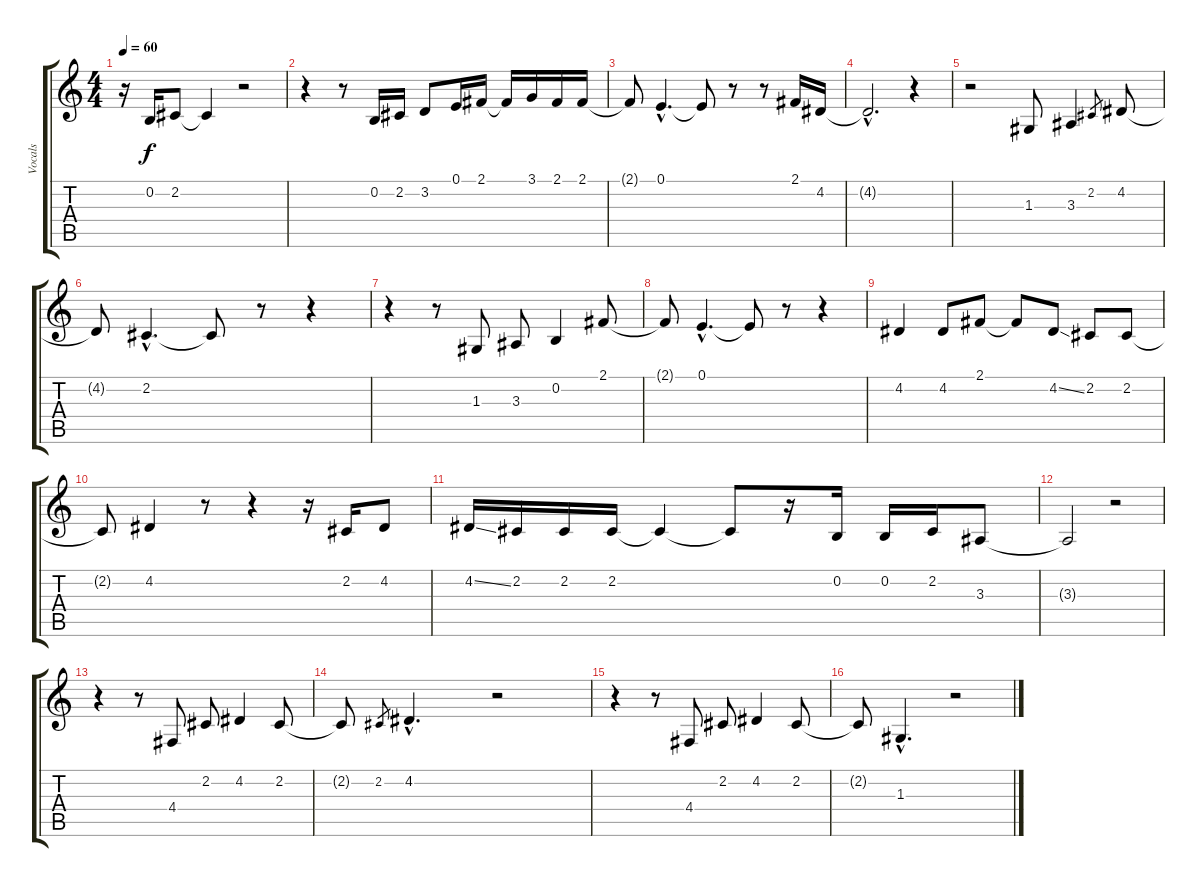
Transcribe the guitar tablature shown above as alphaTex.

\track ("Vocals" "Vocals") {instrument tuba}
\staff {score tabs}
\tuning (E4 B3 G3 D3 A2 E2) {hide}
\ts (4 4)
\tempo 60
\clef g2
\ks c
r.16{dy f} 0.2.16 2.2.8 2.2{t}.4 r.2 |
r.4 r.8 0.2.16 2.2.16 3.2.8 0.1.16 2.1.16 2.1{t}.16 3.1.16 2.1.16 2.1.16 |
2.1{t}.8 0.1{hac}.4{d} 0.1{t}.8 r.8 r.8 2.1.16 4.2.16 |
4.2{hac t}.2{d} r.4 |
r.2 1.3.8 3.3.4 2.2.8{gr} 4.2.8 |
4.2{t}.8 2.2{hac}.4{d} 2.2{t}.8 r.8 r.4 |
r.4 r.8 1.3.8 3.3.8 0.2.4 2.1.8 |
2.1{t}.8 0.1{hac}.4{d} 0.1{t}.8 r.8 r.4 |
4.2.4 4.2.8 2.1.8 2.1{t}.8 4.2{ss}.8 2.2.8 2.2.8 |
2.2{t}.8 4.2.4 r.8 r.4 r.16 2.2.16 4.2.8 |
4.2{ss}.16 2.2.16 2.2.16 2.2.16 2.2{t}.4 2.2{t}.8 r.16 0.2.16 0.2.16 2.2.16 3.3.8 |
3.3{t}.2 r.2 |
r.4 r.8 4.4.8 2.2.8 4.2.4 2.2.8 |
2.2{t}.8 2.2.8{gr} 4.2{hac}.4{d} r.2 |
r.4 r.8 4.4.8 2.2.8 4.2.4 2.2.8 |
2.2{t}.8 1.3{hac}.4{d} r.2
